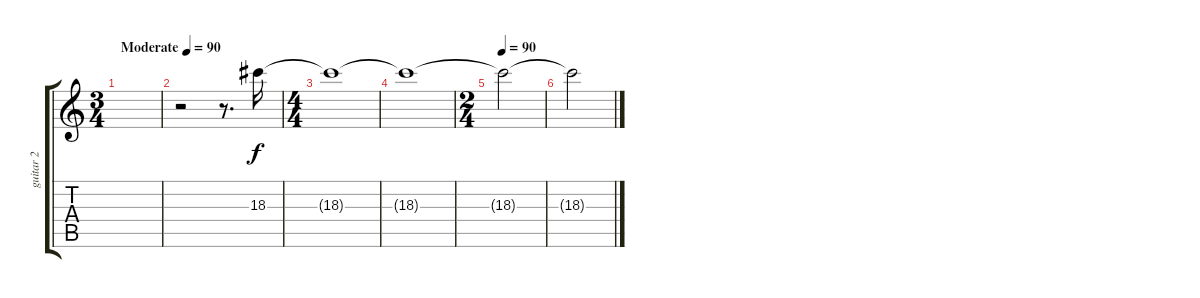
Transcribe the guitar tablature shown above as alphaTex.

\track ("guitar 2" "guitar 2") {instrument distortionguitar}
\staff {score tabs}
\tuning (E4 B3 G3 D3 A2 E2) {hide}
\ts (3 4)
\tempo (90 "Moderate")
\clef g2
\ks c
|
r.2 r.8{d} 18.3.16 |
\ts (4 4)
18.3{t}.1 |
18.3{t}.1 |
\ts (2 4)
\tempo 90
18.3{t}.2 |
18.3{t}.2
